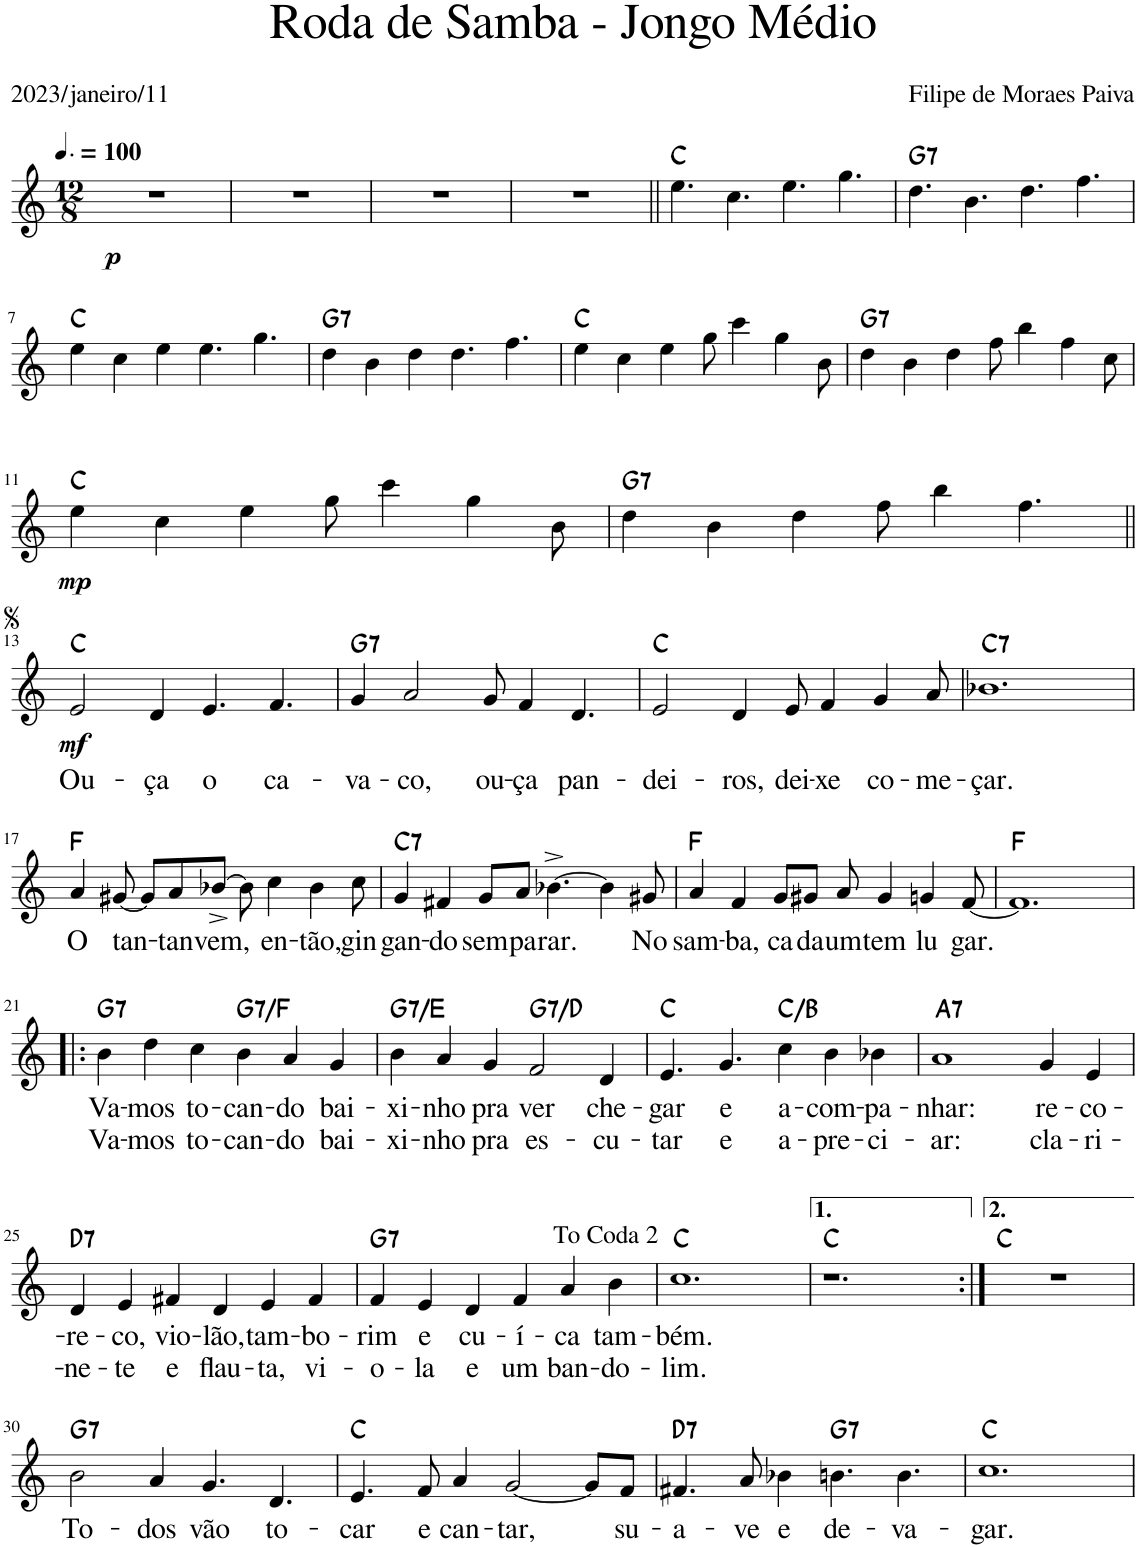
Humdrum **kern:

**kern	**text	**text	**dynam	**harte
*part1	*part1	*part1	*part1	*part1
*staff1	*staff1	*staff1	*staff1	*
*I"Can-Let	*	*	*	*
*I'C.L	*	*	*	*
*clefG2	*	*	*	*
*k[]	*	*	*	*
*M12/8	*	*	*	*
=1	=1	=1	=1	=1
!	!	!	!LO:DY:b	!
1.r	.	.	p	.
=2	=2	=2	=2	=2
1.r	.	.	.	.
=3	=3	=3	=3	=3
1.r	.	.	.	.
=4	=4	=4	=4	=4
1.r	.	.	.	.
=5||	=5||	=5||	=5||	=5||
4.ee\	.	.	.	C:maj
4.cc\	.	.	.	.
4.ee\	.	.	.	.
4.gg\	.	.	.	.
=6	=6	=6	=6	=6
!	!	!	!	!LO:H:kt=7
4.dd\	.	.	.	G:7
4.b\	.	.	.	.
4.dd\	.	.	.	.
4.ff\	.	.	.	.
!!LO:LB:g=z
=7	=7	=7	=7	=7
4ee\	.	.	.	C:maj
4cc\	.	.	.	.
4ee\	.	.	.	.
4.ee\	.	.	.	.
4.gg\	.	.	.	.
=8	=8	=8	=8	=8
!	!	!	!	!LO:H:kt=7
4dd\	.	.	.	G:7
4b\	.	.	.	.
4dd\	.	.	.	.
4.dd\	.	.	.	.
4.ff\	.	.	.	.
=9	=9	=9	=9	=9
4ee\	.	.	.	C:maj
4cc\	.	.	.	.
4ee\	.	.	.	.
8gg\	.	.	.	.
4ccc\	.	.	.	.
4gg\	.	.	.	.
8b\	.	.	.	.
=10	=10	=10	=10	=10
!	!	!	!	!LO:H:kt=7
4dd\	.	.	.	G:7
4b\	.	.	.	.
4dd\	.	.	.	.
8ff\	.	.	.	.
4bb\	.	.	.	.
4ff\	.	.	.	.
8cc\	.	.	.	.
!!LO:LB:g=z
=11	=11	=11	=11	=11
!	!	!	!LO:DY:b	!
4ee\	.	.	mp	C:maj
4cc\	.	.	.	.
4ee\	.	.	.	.
8gg\	.	.	.	.
4ccc\	.	.	.	.
4gg\	.	.	.	.
8b\	.	.	.	.
=12	=12	=12	=12	=12
!	!	!	!	!LO:H:kt=7
4dd\	.	.	.	G:7
4b\	.	.	.	.
4dd\	.	.	.	.
8ff\	.	.	.	.
4bb\	.	.	.	.
4.ff\	.	.	.	.
!!LO:LB:g=z
=13||	=13||	=13||	=13||	=13||
!	!LO:LY:b	!	!LO:DY:b	!
2e/	Ou-	.	mf	C:maj
!	!LO:LY:b	!	!	!
4d/	-ça	.	.	.
!	!LO:LY:b	!	!	!
4.e/	o	.	.	.
!	!LO:LY:b	!	!	!
4.f/	ca-	.	.	.
=14	=14	=14	=14	=14
!	!LO:LY:b	!	!	!LO:H:kt=7
4g/	-va-	.	.	G:7
!	!LO:LY:b	!	!	!
2a/	-co,	.	.	.
!	!LO:LY:b	!	!	!
8g/	ou-	.	.	.
!	!LO:LY:b	!	!	!
4f/	-ça	.	.	.
!	!LO:LY:b	!	!	!
4.d/	pan-	.	.	.
=15	=15	=15	=15	=15
!	!LO:LY:b	!	!	!
2e/	-dei-	.	.	C:maj
!	!LO:LY:b	!	!	!
4d/	-ros,	.	.	.
!	!LO:LY:b	!	!	!
8e/	dei-	.	.	.
!	!LO:LY:b	!	!	!
4f/	-xe	.	.	.
!	!LO:LY:b	!	!	!
4g/	co-	.	.	.
!	!LO:LY:b	!	!	!
8a/	-me-	.	.	.
=16	=16	=16	=16	=16
!	!LO:LY:b	!	!	!LO:H:kt=7
1.b-X	-çar.	.	.	C:7
!!LO:LB:g=z
=17	=17	=17	=17	=17
!	!LO:LY:b	!	!	!
4a/	O	.	.	F:maj
!	!LO:LY:b	!	!	!
[8g#X/	tan-	.	.	.
8g#/L]	.	.	.	.
!	!LO:LY:b	!	!	!
8a/	-tan	.	.	.
!	!LO:LY:b	!	!	!
[8b-X^/J	vem,	.	.	.
8b-\]	.	.	.	.
!	!LO:LY:b	!	!	!
4cc\	en-	.	.	.
!	!LO:LY:b	!	!	!
4b-\	-tão,	.	.	.
!	!LO:LY:b	!	!	!
8cc\	gin-	.	.	.
=18	=18	=18	=18	=18
!	!LO:LY:b	!	!	!LO:H:kt=7
4g/	-gan-	.	.	C:7
!	!LO:LY:b	!	!	!
4f#X/	-do	.	.	.
!	!LO:LY:b	!	!	!
8g/L	sem	.	.	.
!	!LO:LY:b	!	!	!
8a/J	pa-	.	.	.
!	!LO:LY:b	!	!	!
[4.b-X^\	-rar.	.	.	.
4b-\]	.	.	.	.
!	!LO:LY:b	!	!	!
8g#X/	No	.	.	.
=19	=19	=19	=19	=19
!	!LO:LY:b	!	!	!
4a/	sam-	.	.	F:maj
!	!LO:LY:b	!	!	!
4f/	-ba,	.	.	.
!	!LO:LY:b	!	!	!
8g/L	ca-	.	.	.
!	!LO:LY:b	!	!	!
8g#X/J	-da	.	.	.
!	!LO:LY:b	!	!	!
8a/	um	.	.	.
!	!LO:LY:b	!	!	!
4g#/	tem	.	.	.
!	!LO:LY:b	!	!	!
4gn/	lu	.	.	.
!	!LO:LY:b	!	!	!
[8f/	gar.	.	.	.
=20	=20	=20	=20	=20
1.f]	.	.	.	F:maj
!!LO:LB:g=z
=21!|:	=21!|:	=21!|:	=21!|:	=21!|:
!	!LO:LY:b	!LO:LY:b	!	!LO:H:kt=7
4b\	Va-	Va-	.	G:7
!	!LO:LY:b	!LO:LY:b	!	!
4dd\	-mos	-mos	.	.
!	!LO:LY:b	!LO:LY:b	!	!
4cc\	to-	to-	.	.
!	!LO:LY:b	!LO:LY:b	!	!LO:H:kt=7
4b\	-can-	-can-	.	G:7/b7
!	!LO:LY:b	!LO:LY:b	!	!
4a/	-do	-do	.	.
!	!LO:LY:b	!LO:LY:b	!	!
4g/	bai-	bai-	.	.
=22	=22	=22	=22	=22
!	!LO:LY:b	!LO:LY:b	!	!LO:H:kt=7
4b\	-xi-	-xi-	.	G:7/6
!	!LO:LY:b	!LO:LY:b	!	!
4a/	-nho	-nho	.	.
!	!LO:LY:b	!LO:LY:b	!	!
4g/	pra	pra	.	.
!	!LO:LY:b	!LO:LY:b	!	!LO:H:kt=7
2f/	ver	es-	.	G:7/5
!	!LO:LY:b	!LO:LY:b	!	!
4d/	che-	-cu-	.	.
=23	=23	=23	=23	=23
!	!LO:LY:b	!LO:LY:b	!	!
4.e/	-gar	-tar	.	C:maj
!	!LO:LY:b	!LO:LY:b	!	!
4.g/	e	e	.	.
!	!LO:LY:b	!LO:LY:b	!	!
4cc\	a-	a-	.	C:maj/7
!	!LO:LY:b	!LO:LY:b	!	!
4b\	-com-	-pre-	.	.
!	!LO:LY:b	!LO:LY:b	!	!
4b-X\	-pa-	-ci-	.	.
=24	=24	=24	=24	=24
!	!LO:LY:b	!LO:LY:b	!	!LO:H:kt=7
1a	-nhar:	-ar:	.	A:7
!	!LO:LY:b	!LO:LY:b	!	!
4g/	re-	cla-	.	.
!	!LO:LY:b	!LO:LY:b	!	!
4e/	-co-	-ri-	.	.
!!LO:LB:g=z
=25	=25	=25	=25	=25
!	!LO:LY:b	!LO:LY:b	!	!LO:H:kt=7
4d/	-re-	-ne-	.	D:7
!	!LO:LY:b	!LO:LY:b	!	!
4e/	-co,	-te	.	.
!	!LO:LY:b	!LO:LY:b	!	!
4f#X/	vio-	e	.	.
!	!LO:LY:b	!LO:LY:b	!	!
4d/	-lão,	flau-	.	.
!	!LO:LY:b	!LO:LY:b	!	!
4e/	tam-	-ta,	.	.
!	!LO:LY:b	!LO:LY:b	!	!
4f#/	-bo-	vi-	.	.
=26	=26	=26	=26	=26
!	!LO:LY:b	!LO:LY:b	!	!LO:H:kt=7
4f/	-rim	-o-	.	G:7
!	!LO:LY:b	!LO:LY:b	!	!
4e/	e	-la	.	.
!	!LO:LY:b	!LO:LY:b	!	!
4d/	cu-	e	.	.
!	!LO:LY:b	!LO:LY:b	!	!
4f/	-í-	um	.	.
!	!LO:LY:b	!LO:LY:b	!	!
4a/	-ca	ban-	.	.
!	!LO:LY:b	!LO:LY:b	!	!
4b\	tam-	-do-	.	.
=27	=27	=27	=27	=27
!	!LO:LY:b	!LO:LY:b	!	!
1.cc	-bém.	-lim.	.	C:maj
=28	=28	=28	=28	=28
1.r	.	.	.	C:maj
=29:|!	=29:|!	=29:|!	=29:|!	=29:|!
1.r	.	.	.	C:maj
!!LO:LB:g=z
=30	=30	=30	=30	=30
!	!LO:LY:b	!	!	!LO:H:kt=7
2b\	To-	.	.	G:7
!	!LO:LY:b	!	!	!
4a/	-dos	.	.	.
!	!LO:LY:b	!	!	!
4.g/	vão	.	.	.
!	!LO:LY:b	!	!	!
4.d/	to-	.	.	.
=31	=31	=31	=31	=31
!	!LO:LY:b	!	!	!
4.e/	-car	.	.	C:maj
!	!LO:LY:b	!	!	!
8f/	e	.	.	.
!	!LO:LY:b	!	!	!
4a/	can-	.	.	.
!	!LO:LY:b	!	!	!
[2g/	-tar,	.	.	.
8g/L]	.	.	.	.
!	!LO:LY:b	!	!	!
8f/J	su-	.	.	.
=32	=32	=32	=32	=32
!	!LO:LY:b	!	!	!LO:H:kt=7
4.f#X/	-a-	.	.	D:7
!	!LO:LY:b	!	!	!
8a/	-ve	.	.	.
!	!LO:LY:b	!	!	!
4b-X\	e	.	.	.
!	!LO:LY:b	!	!	!LO:H:kt=7
4.bn\	de-	.	.	G:7
!	!LO:LY:b	!	!	!
4.b\	-va-	.	.	.
=33	=33	=33	=33	=33
!	!LO:LY:b	!	!	!
1.cc	-gar.	.	.	C:maj
=	=	=	=	=
*-	*-	*-	*-	*-
